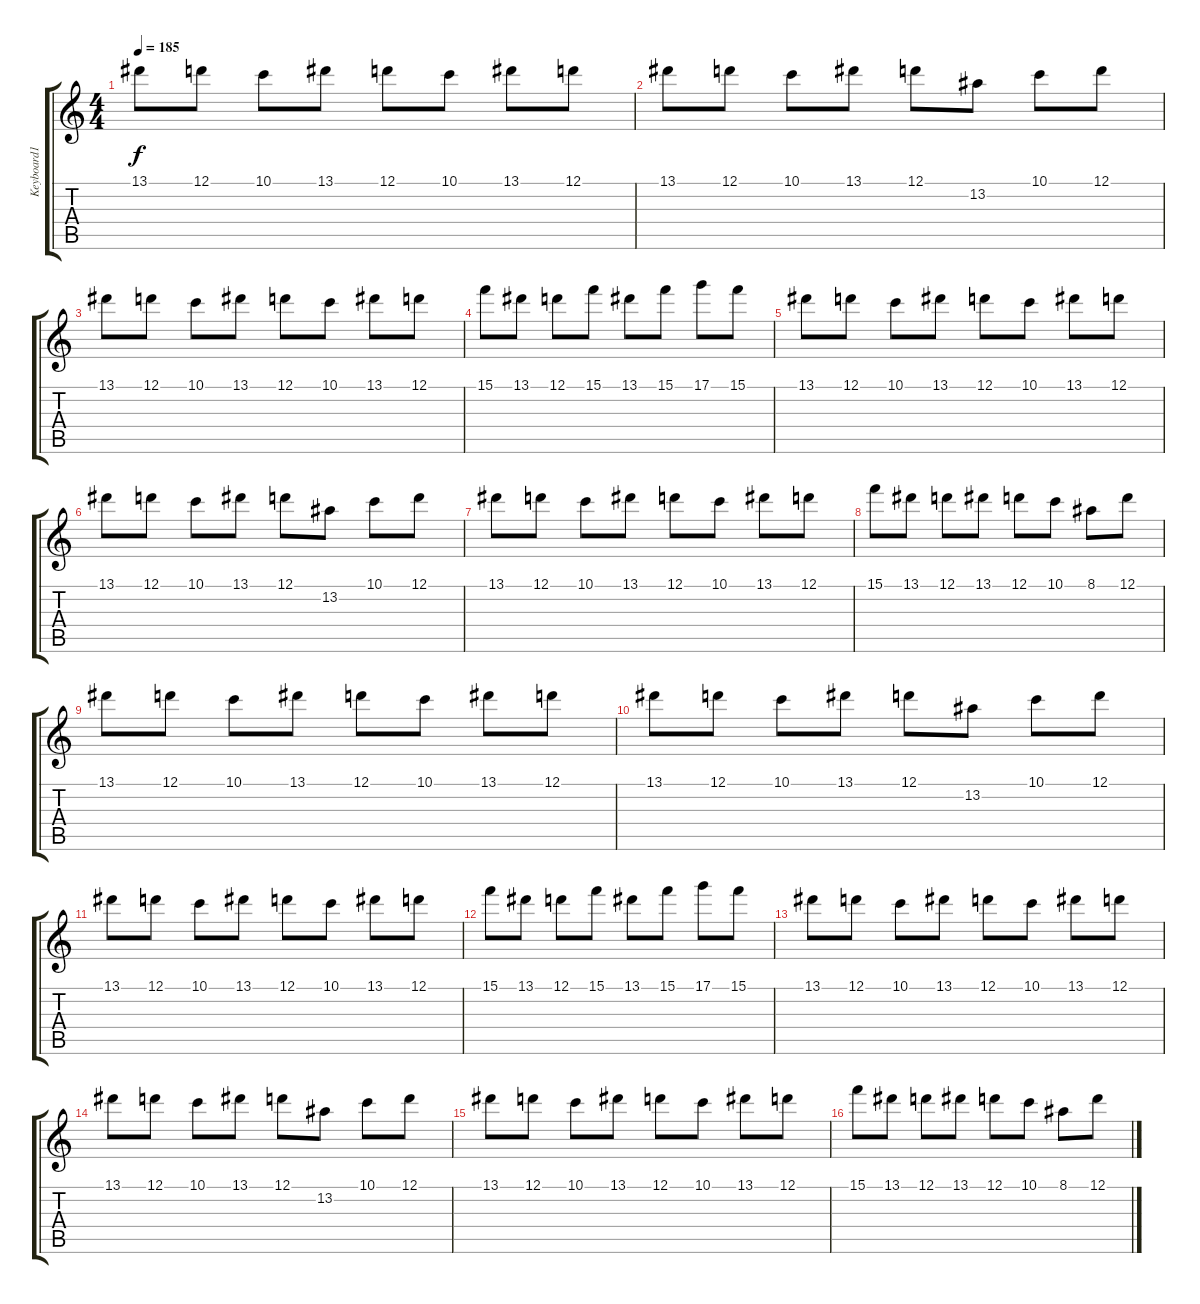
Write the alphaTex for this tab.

\track ("Keyboard1" "Keyboard1") {instrument overdrivenguitar}
\staff {score tabs}
\tuning (D4 A3 F3 C3 G2 C2) {hide}
\ts (4 4)
\tempo 185
\clef g2
\ks c
13.1.8{dy f} 12.1.8 10.1.8 13.1.8 12.1.8 10.1.8 13.1.8 12.1.8 |
13.1.8 12.1.8 10.1.8 13.1.8 12.1.8 13.2.8 10.1.8 12.1.8 |
13.1.8 12.1.8 10.1.8 13.1.8 12.1.8 10.1.8 13.1.8 12.1.8 |
15.1.8 13.1.8 12.1.8 15.1.8 13.1.8 15.1.8 17.1.8 15.1.8 |
13.1.8 12.1.8 10.1.8 13.1.8 12.1.8 10.1.8 13.1.8 12.1.8 |
13.1.8 12.1.8 10.1.8 13.1.8 12.1.8 13.2.8 10.1.8 12.1.8 |
13.1.8 12.1.8 10.1.8 13.1.8 12.1.8 10.1.8 13.1.8 12.1.8 |
15.1.8 13.1.8 12.1.8 13.1.8 12.1.8 10.1.8 8.1.8 12.1.8 |
13.1.8 12.1.8 10.1.8 13.1.8 12.1.8 10.1.8 13.1.8 12.1.8 |
13.1.8 12.1.8 10.1.8 13.1.8 12.1.8 13.2.8 10.1.8 12.1.8 |
13.1.8 12.1.8 10.1.8 13.1.8 12.1.8 10.1.8 13.1.8 12.1.8 |
15.1.8 13.1.8 12.1.8 15.1.8 13.1.8 15.1.8 17.1.8 15.1.8 |
13.1.8 12.1.8 10.1.8 13.1.8 12.1.8 10.1.8 13.1.8 12.1.8 |
13.1.8 12.1.8 10.1.8 13.1.8 12.1.8 13.2.8 10.1.8 12.1.8 |
13.1.8 12.1.8 10.1.8 13.1.8 12.1.8 10.1.8 13.1.8 12.1.8 |
15.1.8 13.1.8 12.1.8 13.1.8 12.1.8 10.1.8 8.1.8 12.1.8
